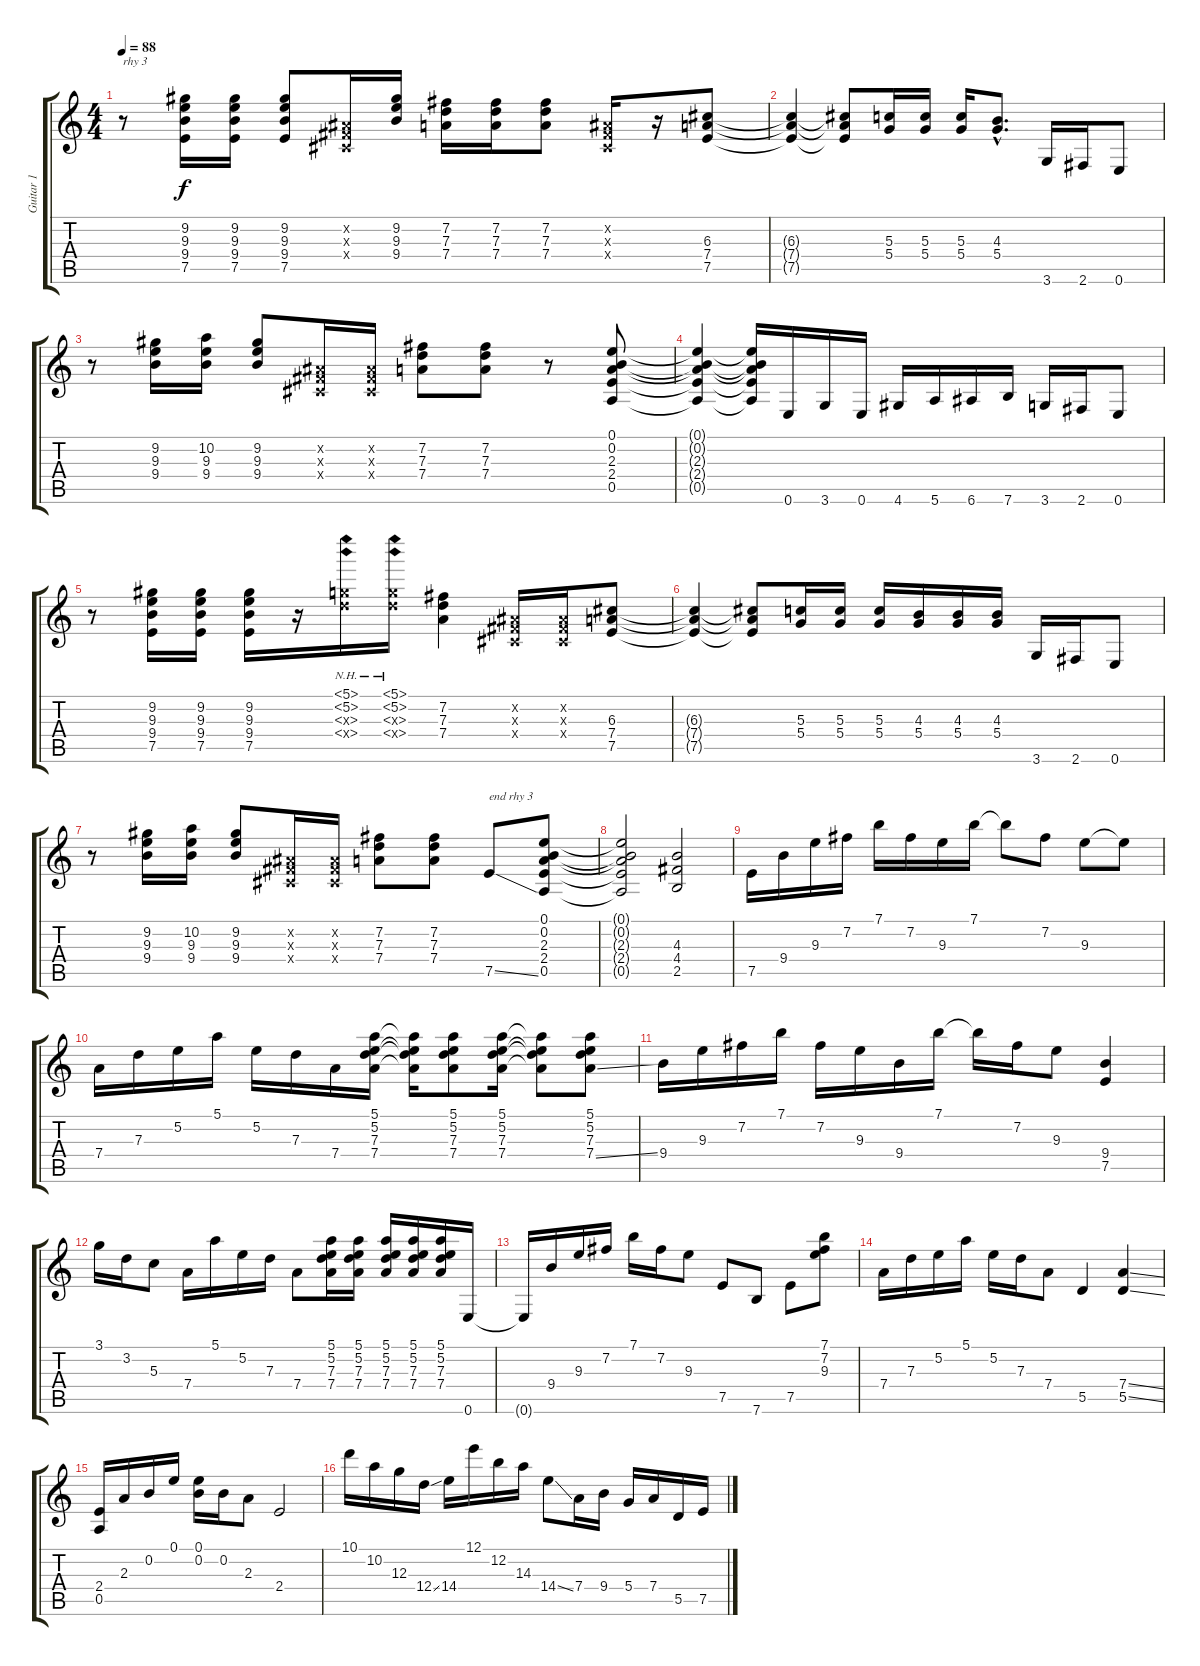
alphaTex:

\track ("Guitar 1" "Guitar 1") {instrument overdrivenguitar}
\staff {score tabs}
\tuning (E4 B3 G3 D3 A2 E2) {hide}
\ts (4 4)
\tempo 88
\clef g2
\ks c
r.8{txt "rhy 3" dy f} (9.2 9.3 9.4 7.5).16 (9.2 9.3 9.4 7.5).16 (9.2 9.3 9.4 7.5).8 (-1.2{x} -1.3{x} -1.4{x}).16 (9.2 9.3 9.4).16 (7.2 7.3 7.4).16 (7.2 7.3 7.4).16 (7.2 7.3 7.4).8 (-1.2{x} -1.3{x} -1.4{x}).16 r.16 (6.3 7.4 7.5).8 |
(6.3{t} 7.4{t} 7.5{t}).4 (6.3{t} 7.4{t} 7.5{t}).8 (5.3 5.4).16 (5.3 5.4).16 (5.3 5.4).16 (4.3{hac} 5.4{hac}).8{d} 3.6.16 2.6.16 0.6.8 |
r.8 (9.2 9.3 9.4).16 (10.2 9.3 9.4).16 (9.2 9.3 9.4).8 (-1.2{x} -1.3{x} -1.4{x}).16 (-1.2{x} -1.3{x} -1.4{x}).16 (7.2 7.3 7.4).8 (7.2 7.3 7.4).8 r.8 (0.1 0.2 2.3 2.4 0.5).8 |
(0.1{t} 0.2{t} 2.3{t} 2.4{t} 0.5{t}).4 (0.1{t} 0.2{t} 2.3{t} 2.4{t} 0.5{t}).16 0.6.16 3.6.16 0.6.16 4.6.16 5.6.16 6.6.16 7.6.16 3.6.16 2.6.16 0.6.8 |
r.8 (9.2 9.3 9.4 7.5).16 (9.2 9.3 9.4 7.5).16 (9.2 9.3 9.4 7.5).16 r.16 (5.1{nh} 5.2{nh} -1.3{nh x} -1.4{nh x}).16 (5.1{nh} 5.2{nh} -1.3{nh x} -1.4{nh x}).16 (7.2 7.3 7.4).4 (-1.2{x} -1.3{x} -1.4{x}).16 (-1.2{x} -1.3{x} -1.4{x}).16 (6.3 7.4 7.5).8 |
(6.3{t} 7.4{t} 7.5{t}).4 (6.3{t} 7.4{t} 7.5{t}).8 (5.3 5.4).16 (5.3 5.4).16 (5.3 5.4).16 (4.3 5.4).16 (4.3 5.4).16 (4.3 5.4).16 3.6.16 2.6.16 0.6.8 |
r.8 (9.2 9.3 9.4).16 (10.2 9.3 9.4).16 (9.2 9.3 9.4).8 (-1.2{x} -1.3{x} -1.4{x}).16 (-1.2{x} -1.3{x} -1.4{x}).16 (7.2 7.3 7.4).8 (7.2 7.3 7.4).8 7.5{ss}.8{txt "end rhy 3"} (0.1 0.2 2.3 2.4 0.5).8 |
(0.1{t} 0.2{t} 2.3{t} 2.4{t} 0.5{t}).2 (4.3 4.4 2.5).2 |
7.5.16 9.4.16 9.3.16 7.2.16 7.1.16 7.2.16 9.3.16 7.1.16 7.1{t}.8 7.2.8 9.3.8 9.3{t}.8 |
7.4.16 7.3.16 5.2.16 5.1.16 5.2.16 7.3.16 7.4.16 (5.1 5.2 7.3 7.4).16 (5.1{t} 5.2{t} 7.3{t} 7.4{t}).16 (5.1 5.2 7.3 7.4).8 (5.1 5.2 7.3 7.4).16 (5.1{t} 5.2{t} 7.3{t} 7.4{t}).8 (5.1 5.2 7.3 7.4{ss}).8 |
9.4.16 9.3.16 7.2.16 7.1.16 7.2.16 9.3.16 9.4.16 7.1.16 7.1{t}.16 7.2.16 9.3.8 (9.4 7.5).4 |
3.1.16 3.2.16 5.3.8 7.4.16 5.1.16 5.2.16 7.3.16 7.4.8 (5.1 5.2 7.3 7.4).16 (5.1 5.2 7.3 7.4).16 (5.1 5.2 7.3 7.4).16 (5.1 5.2 7.3 7.4).16 (5.1 5.2 7.3 7.4).16 0.6.16 |
0.6{t}.16 9.4.16 9.3.16 7.2.16 7.1.16 7.2.16 9.3.8 7.5.8 7.6.8 7.5.8 (7.1 7.2 9.3).8 |
7.4.16 7.3.16 5.2.16 5.1.16 5.2.16 7.3.16 7.4.8 5.5.4 (7.4{ss} 5.5{ss}).4 |
(2.4 0.5).16 2.3.16 0.2.16 0.1.16 (0.1 0.2).16 0.2.16 2.3.8 2.4.2 |
10.1.16 10.2.16 12.3.16 12.4{ss}.16 14.4.16 12.1.16 12.2.16 14.3.16 14.4{ss}.8 7.4.16 9.4.16 5.4.16 7.4.16 5.5.16 7.5.16
